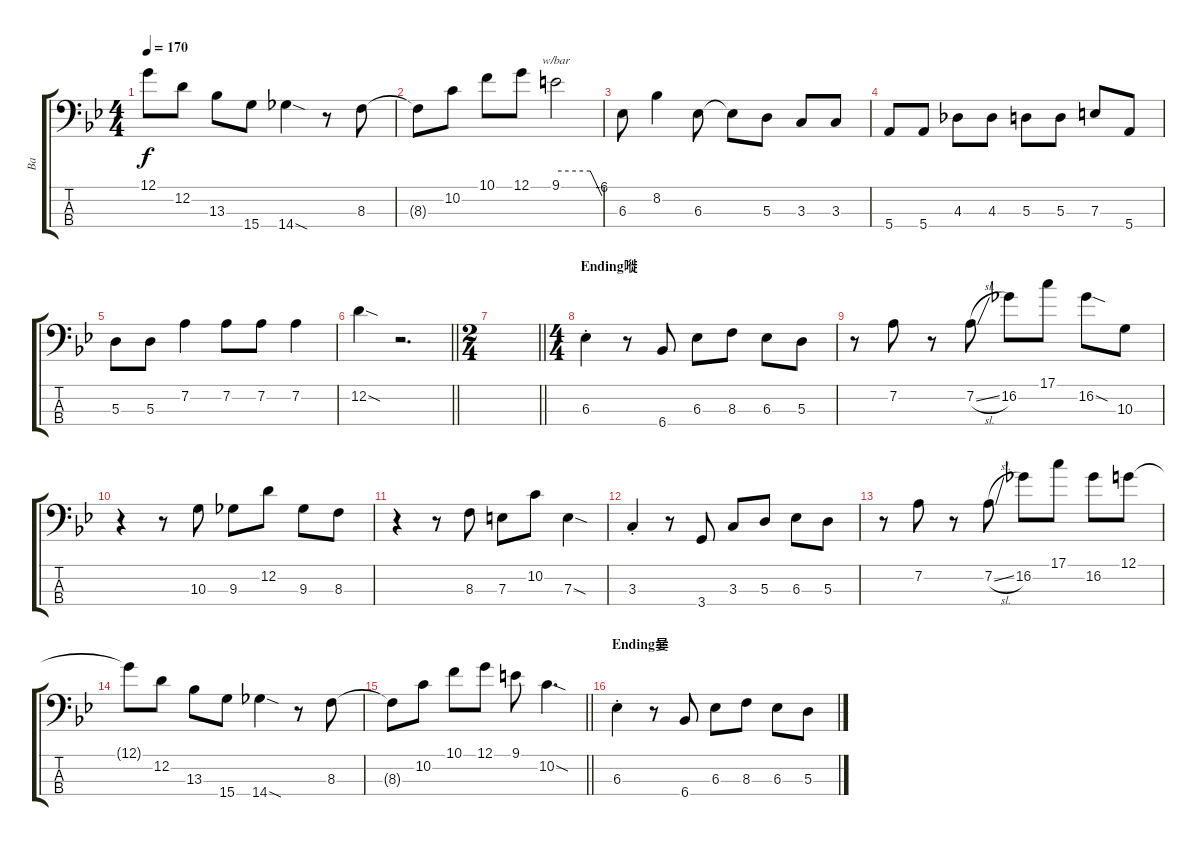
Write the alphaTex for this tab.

\track ("Ba" "Ba") {instrument electricbassfinger}
\staff {score tabs}
\tuning (G2 D2 A1 E1) {hide}
\ts (4 4)
\tempo 170
\clef f4
\ks bb
12.1{t}.8{dy f} 12.2.8 13.3.8 15.4.8 14.4{sod}.4 r.8 8.3.8 |
8.3{t}.8 10.2.8 10.1.8 12.1.8 9.1.2{tbe (custom default 0 0 45 0 60 -24)} |
6.3.8 8.2.4 6.3.8 6.3{t}.8 5.3.8 3.3.8 3.3.8 |
5.4.8 5.4.8 4.3.8 4.3.8 5.3.8 5.3.8 7.3.8 5.4.8 |
5.3.8 5.3.8 7.2.4 7.2.8 7.2.8 7.2.4 |
\barLineRight lightlight
12.2{sod}.4 r.2{d} |
\ts (2 4)
\barLineRight lightlight
|
\ts (4 4)
\section ("" "Ending嘥")
6.3{st}.4 r.8 6.4.8 6.3.8 8.3.8 6.3.8 5.3.8 |
r.8 7.2.8 r.8 7.2{sl}.8 16.2.8 17.1.8 16.2{sod}.8 10.3.8 |
r.4 r.8 10.3.8 9.3.8 12.2.8 9.3.8 8.3.8 |
r.4 r.8 8.3.8 7.3.8 10.2.8 7.3{sod}.4 |
3.3{st}.4 r.8 3.4.8 3.3.8 5.3.8 6.3.8 5.3.8 |
r.8 7.2.8 r.8 7.2{sl}.8 16.2.8 17.1.8 16.2.8 12.1.8 |
12.1{t}.8 12.2.8 13.3.8 15.4.8 14.4{sod}.4 r.8 8.3.8 |
\barLineRight lightlight
8.3{t}.8 10.2.8 10.1.8 12.1.8 9.1.8 10.2{sod}.4{d} |
\section ("" "Ending嘦")
6.3{st}.4 r.8 6.4.8 6.3.8 8.3.8 6.3.8 5.3.8
